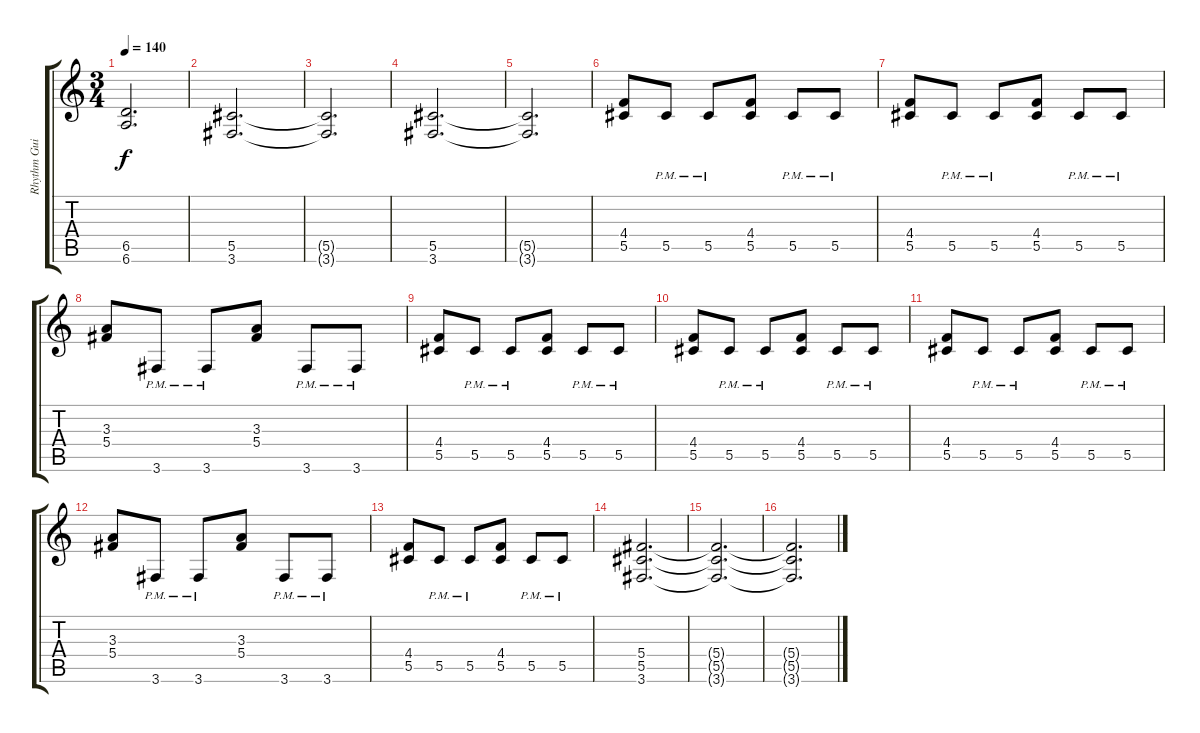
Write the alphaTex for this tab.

\track ("Rhythm Guitar" "Rhythm Gui") {instrument overdrivenguitar}
\staff {score tabs}
\tuning (Eb4 Bb3 Gb3 Db3 Ab2 Eb2) {hide}
\ts (3 4)
\tempo 140
\clef g2
\ks c
(6.5{t} 6.6{t}).2{d dy f} |
(5.5 3.6).2{d} |
(5.5{t} 3.6{t}).2{d} |
(5.5 3.6).2{d} |
(5.5{t} 3.6{t}).2{d} |
(4.4 5.5).8 5.5{pm}.8 5.5{pm}.8 (4.4 5.5).8 5.5{pm}.8 5.5{pm}.8 |
(4.4 5.5).8 5.5{pm}.8 5.5{pm}.8 (4.4 5.5).8 5.5{pm}.8 5.5{pm}.8 |
(3.3 5.4).8 3.6{pm}.8 3.6{pm}.8 (3.3 5.4).8 3.6{pm}.8 3.6{pm}.8 |
(4.4 5.5).8 5.5{pm}.8 5.5{pm}.8 (4.4 5.5).8 5.5{pm}.8 5.5{pm}.8 |
(4.4 5.5).8 5.5{pm}.8 5.5{pm}.8 (4.4 5.5).8 5.5{pm}.8 5.5{pm}.8 |
(4.4 5.5).8 5.5{pm}.8 5.5{pm}.8 (4.4 5.5).8 5.5{pm}.8 5.5{pm}.8 |
(3.3 5.4).8 3.6{pm}.8 3.6{pm}.8 (3.3 5.4).8 3.6{pm}.8 3.6{pm}.8 |
(4.4 5.5).8 5.5{pm}.8 5.5{pm}.8 (4.4 5.5).8 5.5{pm}.8 5.5{pm}.8 |
(5.4 5.5 3.6).2{d} |
(5.4{t} 5.5{t} 3.6{t}).2{d} |
(5.4{t} 5.5{t} 3.6{t}).2{d}
